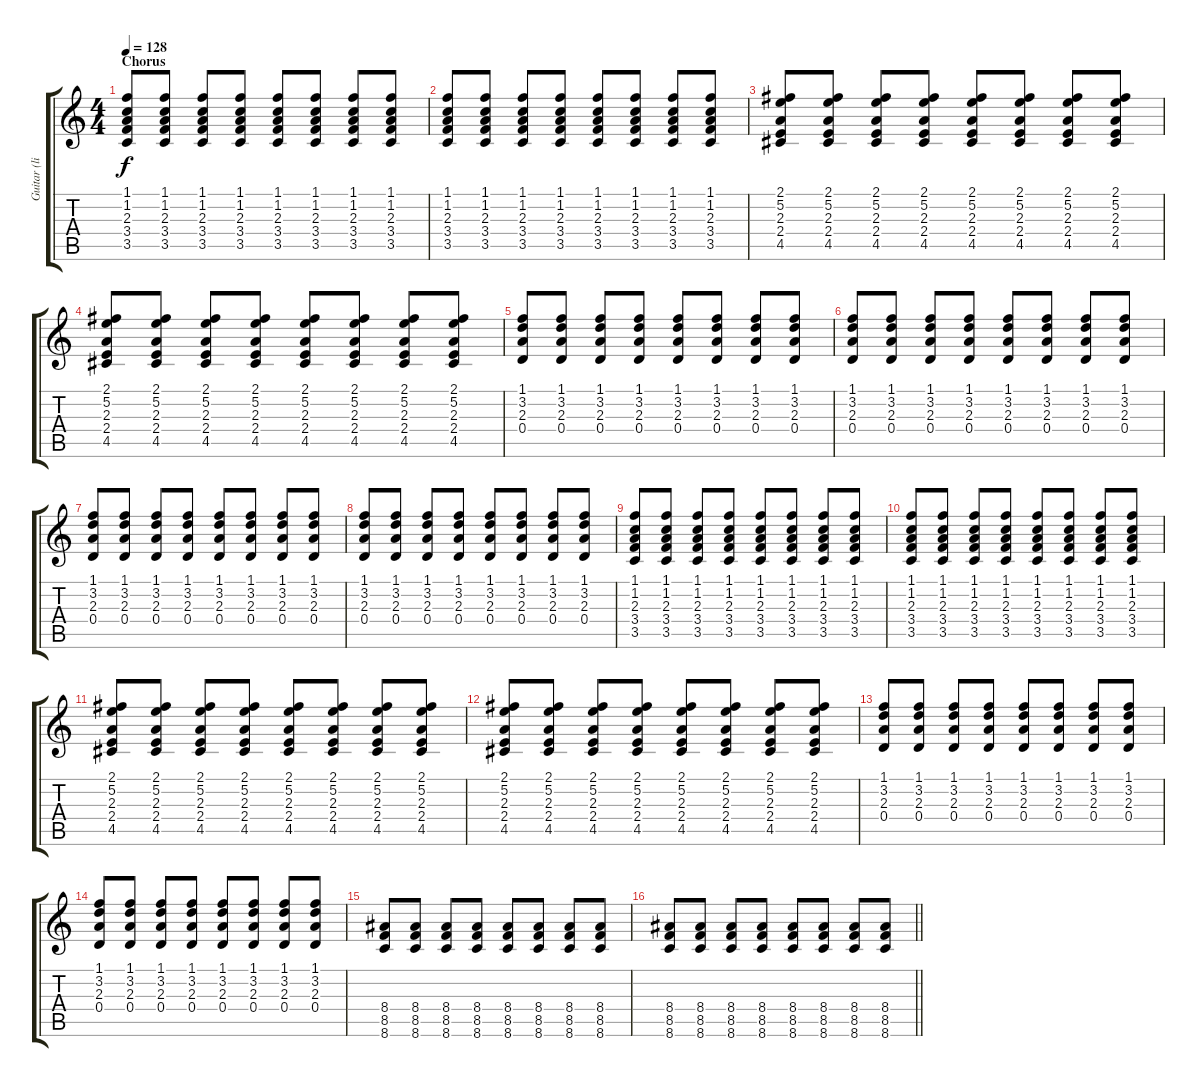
\track ("Guitar (live)" "Guitar (li") {instrument distortionguitar}
\staff {score tabs}
\tuning (E4 B3 G3 D3 A2 E2) {hide}
\ts (4 4)
\section ("" "Chorus")
\tempo 128
\clef g2
\ks c
(1.1 1.2 2.3 3.4 3.5).8{dy f} (1.1 1.2 2.3 3.4 3.5).8 (1.1 1.2 2.3 3.4 3.5).8 (1.1 1.2 2.3 3.4 3.5).8 (1.1 1.2 2.3 3.4 3.5).8 (1.1 1.2 2.3 3.4 3.5).8 (1.1 1.2 2.3 3.4 3.5).8 (1.1 1.2 2.3 3.4 3.5).8 |
(1.1 1.2 2.3 3.4 3.5).8 (1.1 1.2 2.3 3.4 3.5).8 (1.1 1.2 2.3 3.4 3.5).8 (1.1 1.2 2.3 3.4 3.5).8 (1.1 1.2 2.3 3.4 3.5).8 (1.1 1.2 2.3 3.4 3.5).8 (1.1 1.2 2.3 3.4 3.5).8 (1.1 1.2 2.3 3.4 3.5).8 |
(2.1 5.2 2.3 2.4 4.5).8 (2.1 5.2 2.3 2.4 4.5).8 (2.1 5.2 2.3 2.4 4.5).8 (2.1 5.2 2.3 2.4 4.5).8 (2.1 5.2 2.3 2.4 4.5).8 (2.1 5.2 2.3 2.4 4.5).8 (2.1 5.2 2.3 2.4 4.5).8 (2.1 5.2 2.3 2.4 4.5).8 |
(2.1 5.2 2.3 2.4 4.5).8 (2.1 5.2 2.3 2.4 4.5).8 (2.1 5.2 2.3 2.4 4.5).8 (2.1 5.2 2.3 2.4 4.5).8 (2.1 5.2 2.3 2.4 4.5).8 (2.1 5.2 2.3 2.4 4.5).8 (2.1 5.2 2.3 2.4 4.5).8 (2.1 5.2 2.3 2.4 4.5).8 |
(1.1 3.2 2.3 0.4).8 (1.1 3.2 2.3 0.4).8 (1.1 3.2 2.3 0.4).8 (1.1 3.2 2.3 0.4).8 (1.1 3.2 2.3 0.4).8 (1.1 3.2 2.3 0.4).8 (1.1 3.2 2.3 0.4).8 (1.1 3.2 2.3 0.4).8 |
(1.1 3.2 2.3 0.4).8 (1.1 3.2 2.3 0.4).8 (1.1 3.2 2.3 0.4).8 (1.1 3.2 2.3 0.4).8 (1.1 3.2 2.3 0.4).8 (1.1 3.2 2.3 0.4).8 (1.1 3.2 2.3 0.4).8 (1.1 3.2 2.3 0.4).8 |
(1.1 3.2 2.3 0.4).8 (1.1 3.2 2.3 0.4).8 (1.1 3.2 2.3 0.4).8 (1.1 3.2 2.3 0.4).8 (1.1 3.2 2.3 0.4).8 (1.1 3.2 2.3 0.4).8 (1.1 3.2 2.3 0.4).8 (1.1 3.2 2.3 0.4).8 |
(1.1 3.2 2.3 0.4).8 (1.1 3.2 2.3 0.4).8 (1.1 3.2 2.3 0.4).8 (1.1 3.2 2.3 0.4).8 (1.1 3.2 2.3 0.4).8 (1.1 3.2 2.3 0.4).8 (1.1 3.2 2.3 0.4).8 (1.1 3.2 2.3 0.4).8 |
(1.1 1.2 2.3 3.4 3.5).8 (1.1 1.2 2.3 3.4 3.5).8 (1.1 1.2 2.3 3.4 3.5).8 (1.1 1.2 2.3 3.4 3.5).8 (1.1 1.2 2.3 3.4 3.5).8 (1.1 1.2 2.3 3.4 3.5).8 (1.1 1.2 2.3 3.4 3.5).8 (1.1 1.2 2.3 3.4 3.5).8 |
(1.1 1.2 2.3 3.4 3.5).8 (1.1 1.2 2.3 3.4 3.5).8 (1.1 1.2 2.3 3.4 3.5).8 (1.1 1.2 2.3 3.4 3.5).8 (1.1 1.2 2.3 3.4 3.5).8 (1.1 1.2 2.3 3.4 3.5).8 (1.1 1.2 2.3 3.4 3.5).8 (1.1 1.2 2.3 3.4 3.5).8 |
(2.1 5.2 2.3 2.4 4.5).8 (2.1 5.2 2.3 2.4 4.5).8 (2.1 5.2 2.3 2.4 4.5).8 (2.1 5.2 2.3 2.4 4.5).8 (2.1 5.2 2.3 2.4 4.5).8 (2.1 5.2 2.3 2.4 4.5).8 (2.1 5.2 2.3 2.4 4.5).8 (2.1 5.2 2.3 2.4 4.5).8 |
(2.1 5.2 2.3 2.4 4.5).8 (2.1 5.2 2.3 2.4 4.5).8 (2.1 5.2 2.3 2.4 4.5).8 (2.1 5.2 2.3 2.4 4.5).8 (2.1 5.2 2.3 2.4 4.5).8 (2.1 5.2 2.3 2.4 4.5).8 (2.1 5.2 2.3 2.4 4.5).8 (2.1 5.2 2.3 2.4 4.5).8 |
(1.1 3.2 2.3 0.4).8 (1.1 3.2 2.3 0.4).8 (1.1 3.2 2.3 0.4).8 (1.1 3.2 2.3 0.4).8 (1.1 3.2 2.3 0.4).8 (1.1 3.2 2.3 0.4).8 (1.1 3.2 2.3 0.4).8 (1.1 3.2 2.3 0.4).8 |
(1.1 3.2 2.3 0.4).8 (1.1 3.2 2.3 0.4).8 (1.1 3.2 2.3 0.4).8 (1.1 3.2 2.3 0.4).8 (1.1 3.2 2.3 0.4).8 (1.1 3.2 2.3 0.4).8 (1.1 3.2 2.3 0.4).8 (1.1 3.2 2.3 0.4).8 |
(8.4 8.5 8.6).8 (8.4 8.5 8.6).8 (8.4 8.5 8.6).8 (8.4 8.5 8.6).8 (8.4 8.5 8.6).8 (8.4 8.5 8.6).8 (8.4 8.5 8.6).8 (8.4 8.5 8.6).8 |
\barLineRight lightlight
(8.4 8.5 8.6).8 (8.4 8.5 8.6).8 (8.4 8.5 8.6).8 (8.4 8.5 8.6).8 (8.4 8.5 8.6).8 (8.4 8.5 8.6).8 (8.4 8.5 8.6).8 (8.4 8.5 8.6).8
